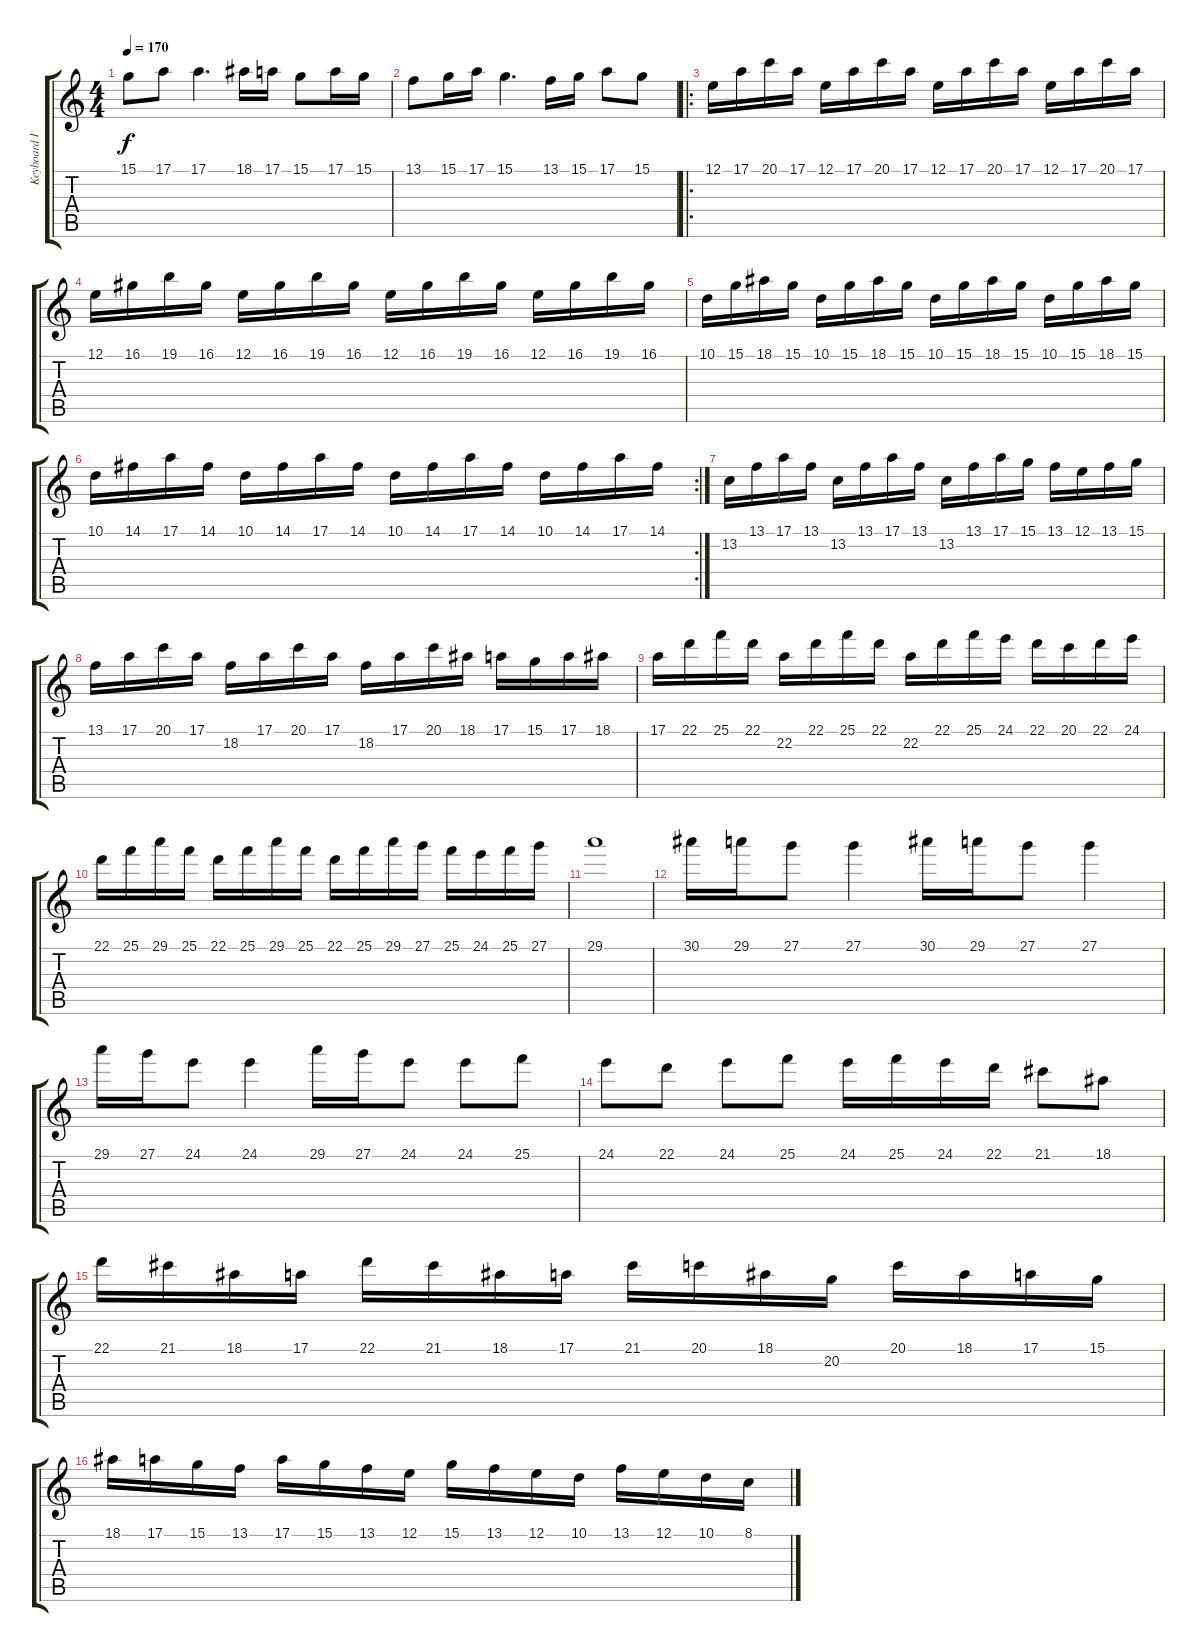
\track ("Keyboard I" "Keyboard I") {instrument rockorgan}
\staff {score tabs}
\tuning (E4 B3 G3 D3 A2 E2) {hide}
\ts (4 4)
\tempo 170
\clef g2
\ks c
15.1.8{dy f} 17.1.8 17.1.4{d} 18.1.16 17.1.16 15.1.8 17.1.16 15.1.16 |
13.1.8 15.1.16 17.1.16 15.1.4{d} 13.1.16 15.1.16 17.1.8 15.1.8 |
\ro
12.1.16 17.1.16 20.1.16 17.1.16 12.1.16 17.1.16 20.1.16 17.1.16 12.1.16 17.1.16 20.1.16 17.1.16 12.1.16 17.1.16 20.1.16 17.1.16 |
12.1.16 16.1.16 19.1.16 16.1.16 12.1.16 16.1.16 19.1.16 16.1.16 12.1.16 16.1.16 19.1.16 16.1.16 12.1.16 16.1.16 19.1.16 16.1.16 |
10.1.16 15.1.16 18.1.16 15.1.16 10.1.16 15.1.16 18.1.16 15.1.16 10.1.16 15.1.16 18.1.16 15.1.16 10.1.16 15.1.16 18.1.16 15.1.16 |
\rc 2
10.1.16 14.1.16 17.1.16 14.1.16 10.1.16 14.1.16 17.1.16 14.1.16 10.1.16 14.1.16 17.1.16 14.1.16 10.1.16 14.1.16 17.1.16 14.1.16 |
13.2.16 13.1.16 17.1.16 13.1.16 13.2.16 13.1.16 17.1.16 13.1.16 13.2.16 13.1.16 17.1.16 15.1.16 13.1.16 12.1.16 13.1.16 15.1.16 |
13.1.16 17.1.16 20.1.16 17.1.16 18.2.16 17.1.16 20.1.16 17.1.16 18.2.16 17.1.16 20.1.16 18.1.16 17.1.16 15.1.16 17.1.16 18.1.16 |
17.1.16 22.1.16 25.1.16 22.1.16 22.2.16 22.1.16 25.1.16 22.1.16 22.2.16 22.1.16 25.1.16 24.1.16 22.1.16 20.1.16 22.1.16 24.1.16 |
22.1.16 25.1.16 29.1.16 25.1.16 22.1.16 25.1.16 29.1.16 25.1.16 22.1.16 25.1.16 29.1.16 27.1.16 25.1.16 24.1.16 25.1.16 27.1.16 |
29.1.1 |
30.1.16 29.1.16 27.1.8 27.1.4 30.1.16 29.1.16 27.1.8 27.1.4 |
29.1.16 27.1.16 24.1.8 24.1.4 29.1.16 27.1.16 24.1.8 24.1.8 25.1.8 |
24.1.8 22.1.8 24.1.8 25.1.8 24.1.16 25.1.16 24.1.16 22.1.16 21.1.8 18.1.8 |
22.1.16 21.1.16 18.1.16 17.1.16 22.1.16 21.1.16 18.1.16 17.1.16 21.1.16 20.1.16 18.1.16 20.2.16 20.1.16 18.1.16 17.1.16 15.1.16 |
18.1.16 17.1.16 15.1.16 13.1.16 17.1.16 15.1.16 13.1.16 12.1.16 15.1.16 13.1.16 12.1.16 10.1.16 13.1.16 12.1.16 10.1.16 8.1.16
